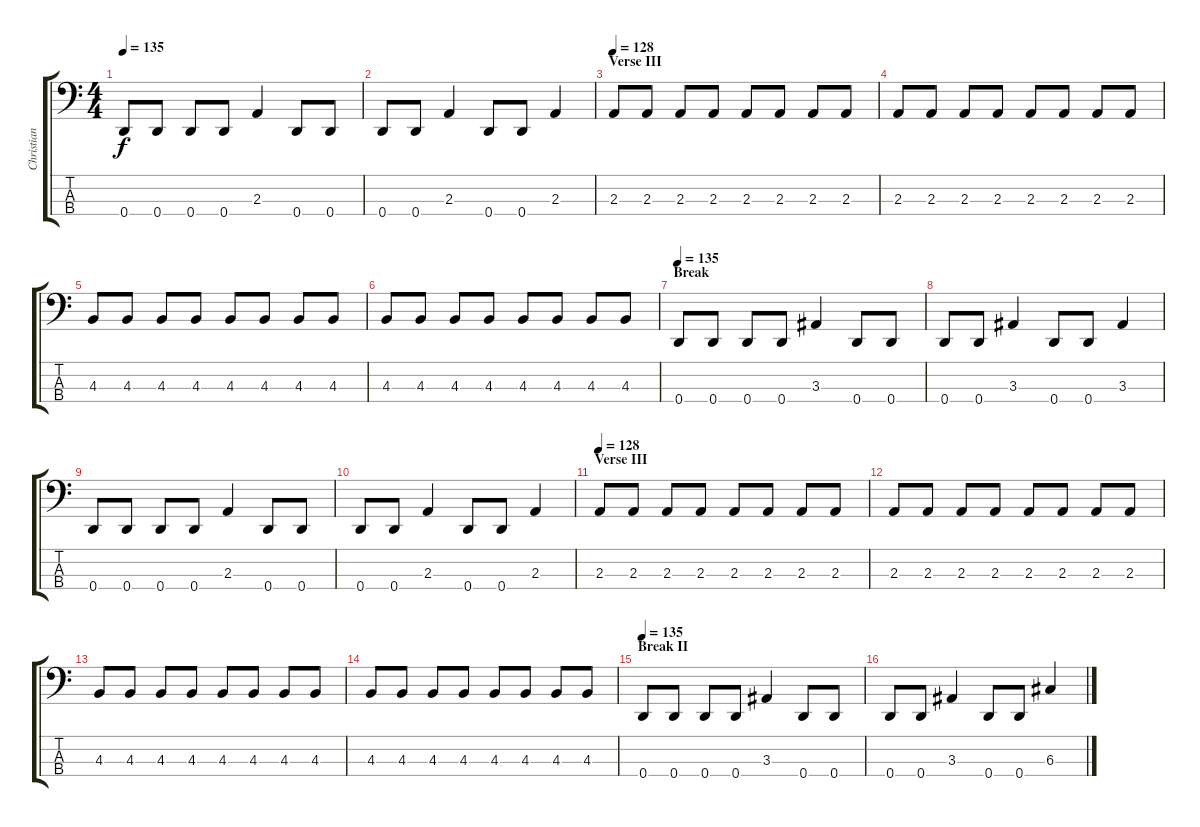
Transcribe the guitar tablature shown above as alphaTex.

\track ("Christian Giesler [bass]" "Christian ") {instrument electricbasspick}
\staff {score tabs}
\tuning (F2 C2 G1 D1) {hide}
\ts (4 4)
\tempo 135
\clef f4
\ks c
0.4.8{dy f} 0.4.8 0.4.8 0.4.8 2.3.4 0.4.8 0.4.8 |
0.4.8 0.4.8 2.3.4 0.4.8 0.4.8 2.3.4 |
\section ("" "Verse III")
\tempo 128
2.3.8 2.3.8 2.3.8 2.3.8 2.3.8 2.3.8 2.3.8 2.3.8 |
2.3.8 2.3.8 2.3.8 2.3.8 2.3.8 2.3.8 2.3.8 2.3.8 |
4.3.8 4.3.8 4.3.8 4.3.8 4.3.8 4.3.8 4.3.8 4.3.8 |
4.3.8 4.3.8 4.3.8 4.3.8 4.3.8 4.3.8 4.3.8 4.3.8 |
\section ("" "Break")
\tempo 135
0.4.8 0.4.8 0.4.8 0.4.8 3.3.4 0.4.8 0.4.8 |
0.4.8 0.4.8 3.3.4 0.4.8 0.4.8 3.3.4 |
0.4.8 0.4.8 0.4.8 0.4.8 2.3.4 0.4.8 0.4.8 |
0.4.8 0.4.8 2.3.4 0.4.8 0.4.8 2.3.4 |
\section ("" "Verse III")
\tempo 128
2.3.8 2.3.8 2.3.8 2.3.8 2.3.8 2.3.8 2.3.8 2.3.8 |
2.3.8 2.3.8 2.3.8 2.3.8 2.3.8 2.3.8 2.3.8 2.3.8 |
4.3.8 4.3.8 4.3.8 4.3.8 4.3.8 4.3.8 4.3.8 4.3.8 |
4.3.8 4.3.8 4.3.8 4.3.8 4.3.8 4.3.8 4.3.8 4.3.8 |
\section ("" "Break II")
\tempo 135
0.4.8 0.4.8 0.4.8 0.4.8 3.3.4 0.4.8 0.4.8 |
0.4.8 0.4.8 3.3.4 0.4.8 0.4.8 6.3.4
